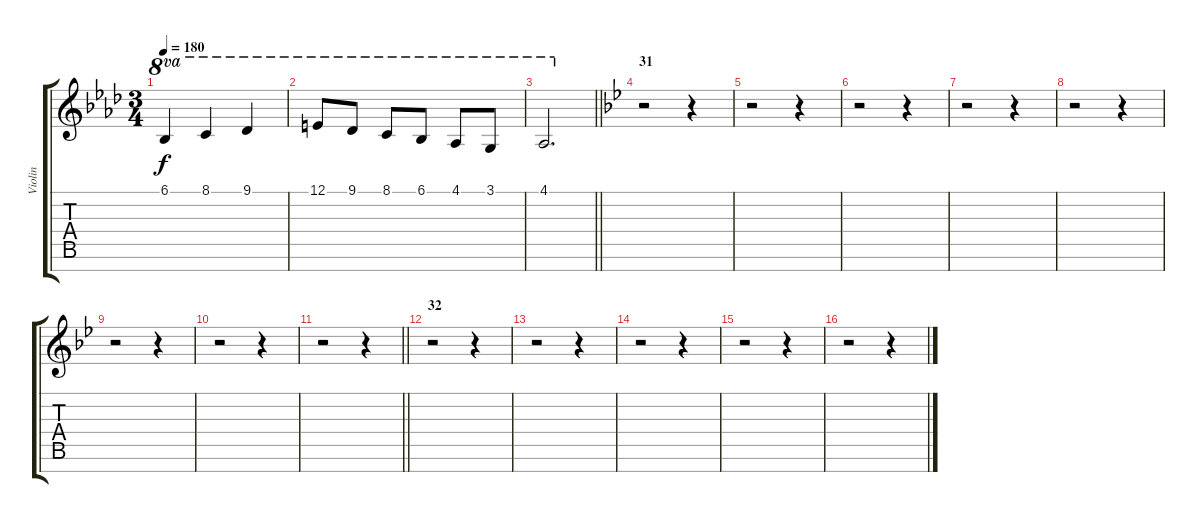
\track ("Violin" "Violin") {instrument violin}
\staff {score tabs}
\tuning (E4 B3 G3 D3 A2 E2 B1) {hide}
\ts (3 4)
\tempo 180
\clef g2
\ks ab
6.1.4{ot 8va dy f} 8.1.4{ot 8va} 9.1.4{ot 8va} |
12.1.8{ot 8va} 9.1.8{ot 8va} 8.1.8{ot 8va} 6.1.8{ot 8va} 4.1.8{ot 8va} 3.1.8{ot 8va} |
\barLineRight lightlight
4.1.2{d ot 8va} |
\section ("" "31")
\ks bb
r.2 r.4 |
r.2 r.4 |
r.2 r.4 |
r.2 r.4 |
r.2 r.4 |
r.2 r.4 |
r.2 r.4 |
\barLineRight lightlight
r.2 r.4 |
\section ("" "32")
r.2 r.4 |
r.2 r.4 |
r.2 r.4 |
r.2 r.4 |
r.2 r.4
